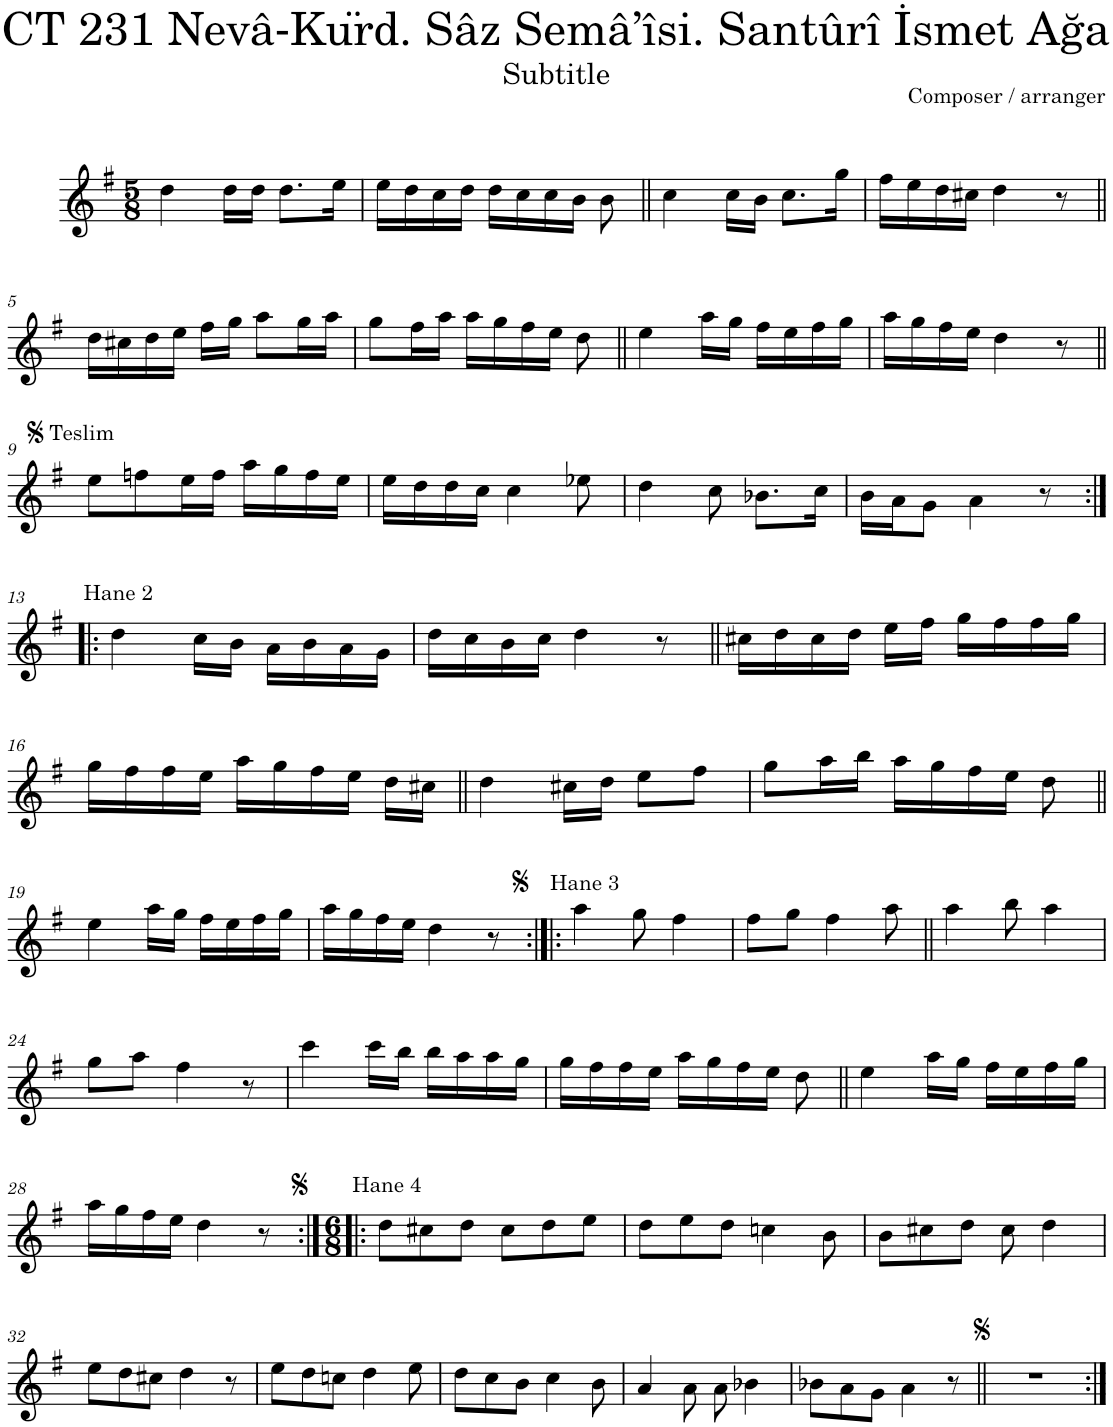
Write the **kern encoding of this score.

**kern
*part1
*staff1
*I"Voice
*I'Vo.
*clefG2
*k[f#]
*M5/8
=1
4dd\
16dd\LL
16dd\JJ
8.dd\L
16ee\Jk
=2
16ee\LL
16dd\
16cc\
16dd\JJ
16dd\LL
16cc\
16cc\
16b\JJ
8b\
=3||
4cc\
16cc\LL
16b\JJ
8.cc\L
16gg\Jk
=4
16ff#\LL
16ee\
16dd\
16cc#X\JJ
4dd\
8r
!!LO:LB:g=z
=5||
16dd\LL
16cc#X\
16dd\
16ee\JJ
16ff#\LL
16gg\JJ
8aa\L
16gg\L
16aa\JJ
=6
8gg\L
16ff#\L
16aa\JJ
16aa\LL
16gg\
16ff#\
16ee\JJ
8dd\
=7||
4ee\
16aa\LL
16gg\JJ
16ff#\LL
16ee\
16ff#\
16gg\JJ
=8
16aa\LL
16gg\
16ff#\
16ee\JJ
4dd\
8r
!!LO:LB:g=z
=9||
!LO:TX:a:t=Teslim
8ee\L
8ffn\
16ee\L
16ff\JJ
16aa\LL
16gg\
16ff\
16ee\JJ
=10
16ee\LL
16dd\
16dd\
16cc\JJ
4cc\
8ee-X\
=11
4dd\
8cc\
8.b-X\L
16cc\Jk
=12
16b\LL
16a\J
8g\J
4a\
8r
!!LO:LB:g=z
=13:|!|:
!LO:TX:a:t=Hane 2
4dd\
16cc\LL
16b\JJ
16a\LL
16b\
16a\
16g\JJ
=14
16dd\LL
16cc\
16b\
16cc\JJ
4dd\
8r
=15||
16cc#X\LL
16dd\
16cc#\
16dd\JJ
16ee\LL
16ff#\JJ
16gg\LL
16ff#\
16ff#\
16gg\JJ
!!LO:LB:g=z
=16
16gg\LL
16ff#\
16ff#\
16ee\JJ
16aa\LL
16gg\
16ff#\
16ee\JJ
16dd\LL
16cc#X\JJ
=17||
4dd\
16cc#X\LL
16dd\JJ
8ee\L
8ff#\J
=18
8gg\L
16aa\L
16bb\JJ
16aa\LL
16gg\
16ff#\
16ee\JJ
8dd\
!!LO:LB:g=z
=19||
4ee\
16aa\LL
16gg\JJ
16ff#\LL
16ee\
16ff#\
16gg\JJ
=20
16aa\LL
16gg\
16ff#\
16ee\JJ
4dd\
8r
=21:|!|:
!LO:TX:a:t=Hane 3
4aa\
8gg\
4ff#\
=22
8ff#\L
8gg\J
4ff#\
8aa\
=23||
4aa\
8bb\
4aa\
!!LO:LB:g=z
=24
8gg\L
8aa\J
4ff#\
8r
=25
4ccc\
16ccc\LL
16bb\JJ
16bb\LL
16aa\
16aa\
16gg\JJ
=26
16gg\LL
16ff#\
16ff#\
16ee\JJ
16aa\LL
16gg\
16ff#\
16ee\JJ
8dd\
=27||
4ee\
16aa\LL
16gg\JJ
16ff#\LL
16ee\
16ff#\
16gg\JJ
!!LO:LB:g=z
=28
16aa\LL
16gg\
16ff#\
16ee\JJ
4dd\
8r
=29:|!|:
*M6/8
!LO:TX:a:t=Hane 4
8dd\L
8cc#X\
8dd\J
8cc#\L
8dd\
8ee\J
=30
8dd\L
8ee\
8dd\J
4ccn\
8b\
=31
8b\L
8cc#X\
8dd\J
8cc#\
4dd\
!!LO:LB:g=z
=32
8ee\L
8dd\
8cc#X\J
4dd\
8r
=33
8ee\L
8dd\
8ccn\J
4dd\
8ee\
=34
8dd\L
8cc\
8b\J
4cc\
8b\
=35
4a/
8a\
8a\
4b-X\
=36
8b-X\L
8a\
8g\J
4a\
8r
=37||
2.r
=:|!
*-
